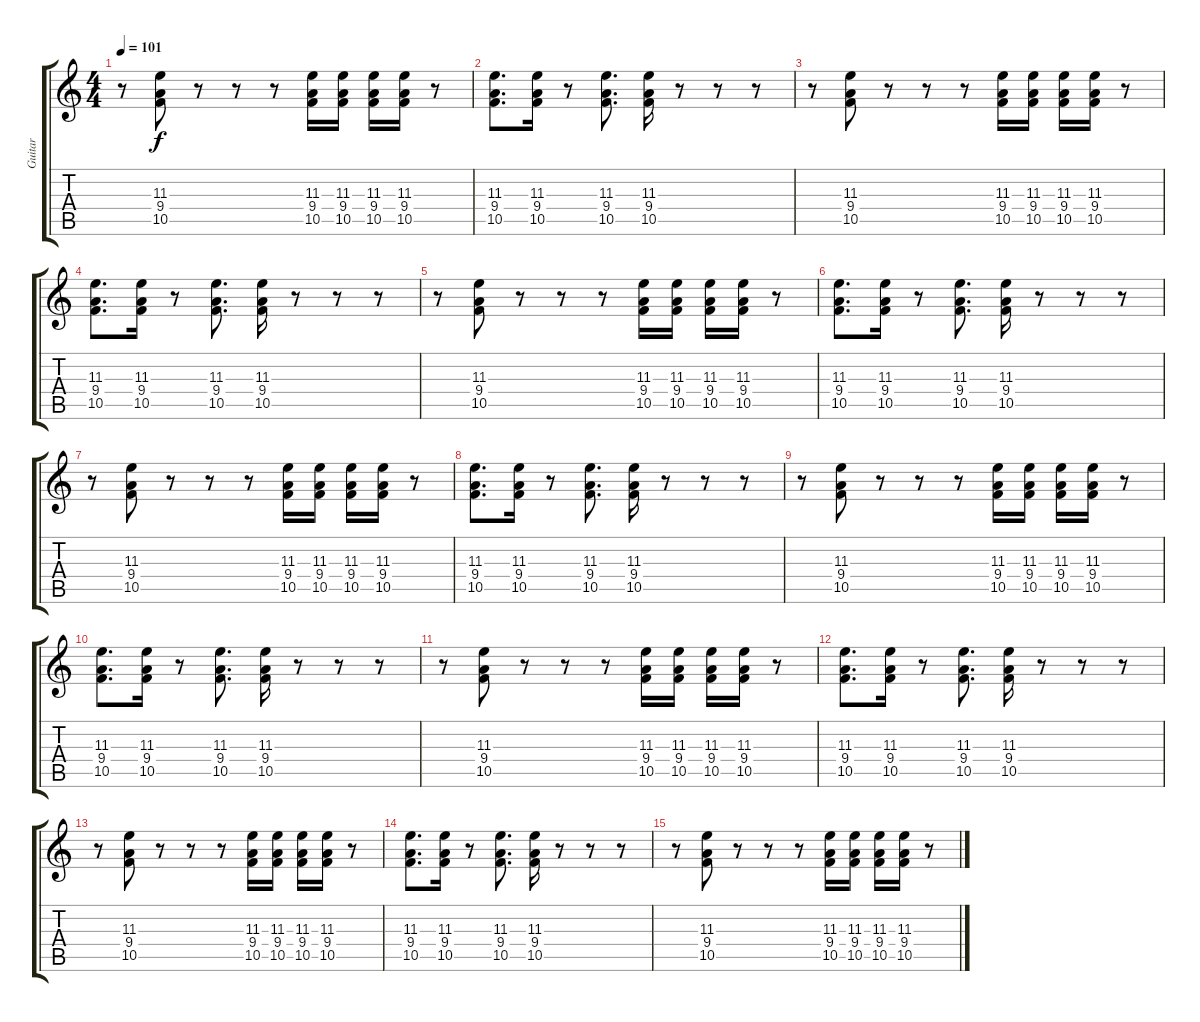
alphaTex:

\track ("Guitar" "Guitar") {instrument electricguitarclean}
\staff {score tabs}
\tuning (D4 A3 F3 C3 G2 C2) {hide}
\ts (4 4)
\tempo 101
\clef g2
\ks c
r.8{dy f} (11.3 9.4 10.5).8 r.8 r.8 r.8 (11.3 9.4 10.5).16 (11.3 9.4 10.5).16 (11.3 9.4 10.5).16 (11.3 9.4 10.5).16 r.8 |
(11.3 9.4 10.5).8{d} (11.3 9.4 10.5).16 r.8 (11.3 9.4 10.5).8{d} (11.3 9.4 10.5).16 r.8 r.8 r.8 |
r.8 (11.3 9.4 10.5).8 r.8 r.8 r.8 (11.3 9.4 10.5).16 (11.3 9.4 10.5).16 (11.3 9.4 10.5).16 (11.3 9.4 10.5).16 r.8 |
(11.3 9.4 10.5).8{d} (11.3 9.4 10.5).16 r.8 (11.3 9.4 10.5).8{d} (11.3 9.4 10.5).16 r.8 r.8 r.8 |
r.8 (11.3 9.4 10.5).8 r.8 r.8 r.8 (11.3 9.4 10.5).16 (11.3 9.4 10.5).16 (11.3 9.4 10.5).16 (11.3 9.4 10.5).16 r.8 |
(11.3 9.4 10.5).8{d} (11.3 9.4 10.5).16 r.8 (11.3 9.4 10.5).8{d} (11.3 9.4 10.5).16 r.8 r.8 r.8 |
r.8 (11.3 9.4 10.5).8 r.8 r.8 r.8 (11.3 9.4 10.5).16 (11.3 9.4 10.5).16 (11.3 9.4 10.5).16 (11.3 9.4 10.5).16 r.8 |
(11.3 9.4 10.5).8{d} (11.3 9.4 10.5).16 r.8 (11.3 9.4 10.5).8{d} (11.3 9.4 10.5).16 r.8 r.8 r.8 |
r.8 (11.3 9.4 10.5).8 r.8 r.8 r.8 (11.3 9.4 10.5).16 (11.3 9.4 10.5).16 (11.3 9.4 10.5).16 (11.3 9.4 10.5).16 r.8 |
(11.3 9.4 10.5).8{d} (11.3 9.4 10.5).16 r.8 (11.3 9.4 10.5).8{d} (11.3 9.4 10.5).16 r.8 r.8 r.8 |
r.8 (11.3 9.4 10.5).8 r.8 r.8 r.8 (11.3 9.4 10.5).16 (11.3 9.4 10.5).16 (11.3 9.4 10.5).16 (11.3 9.4 10.5).16 r.8 |
(11.3 9.4 10.5).8{d} (11.3 9.4 10.5).16 r.8 (11.3 9.4 10.5).8{d} (11.3 9.4 10.5).16 r.8 r.8 r.8 |
r.8 (11.3 9.4 10.5).8 r.8 r.8 r.8 (11.3 9.4 10.5).16 (11.3 9.4 10.5).16 (11.3 9.4 10.5).16 (11.3 9.4 10.5).16 r.8 |
(11.3 9.4 10.5).8{d} (11.3 9.4 10.5).16 r.8 (11.3 9.4 10.5).8{d} (11.3 9.4 10.5).16 r.8 r.8 r.8 |
r.8 (11.3 9.4 10.5).8 r.8 r.8 r.8 (11.3 9.4 10.5).16 (11.3 9.4 10.5).16 (11.3 9.4 10.5).16 (11.3 9.4 10.5).16 r.8
